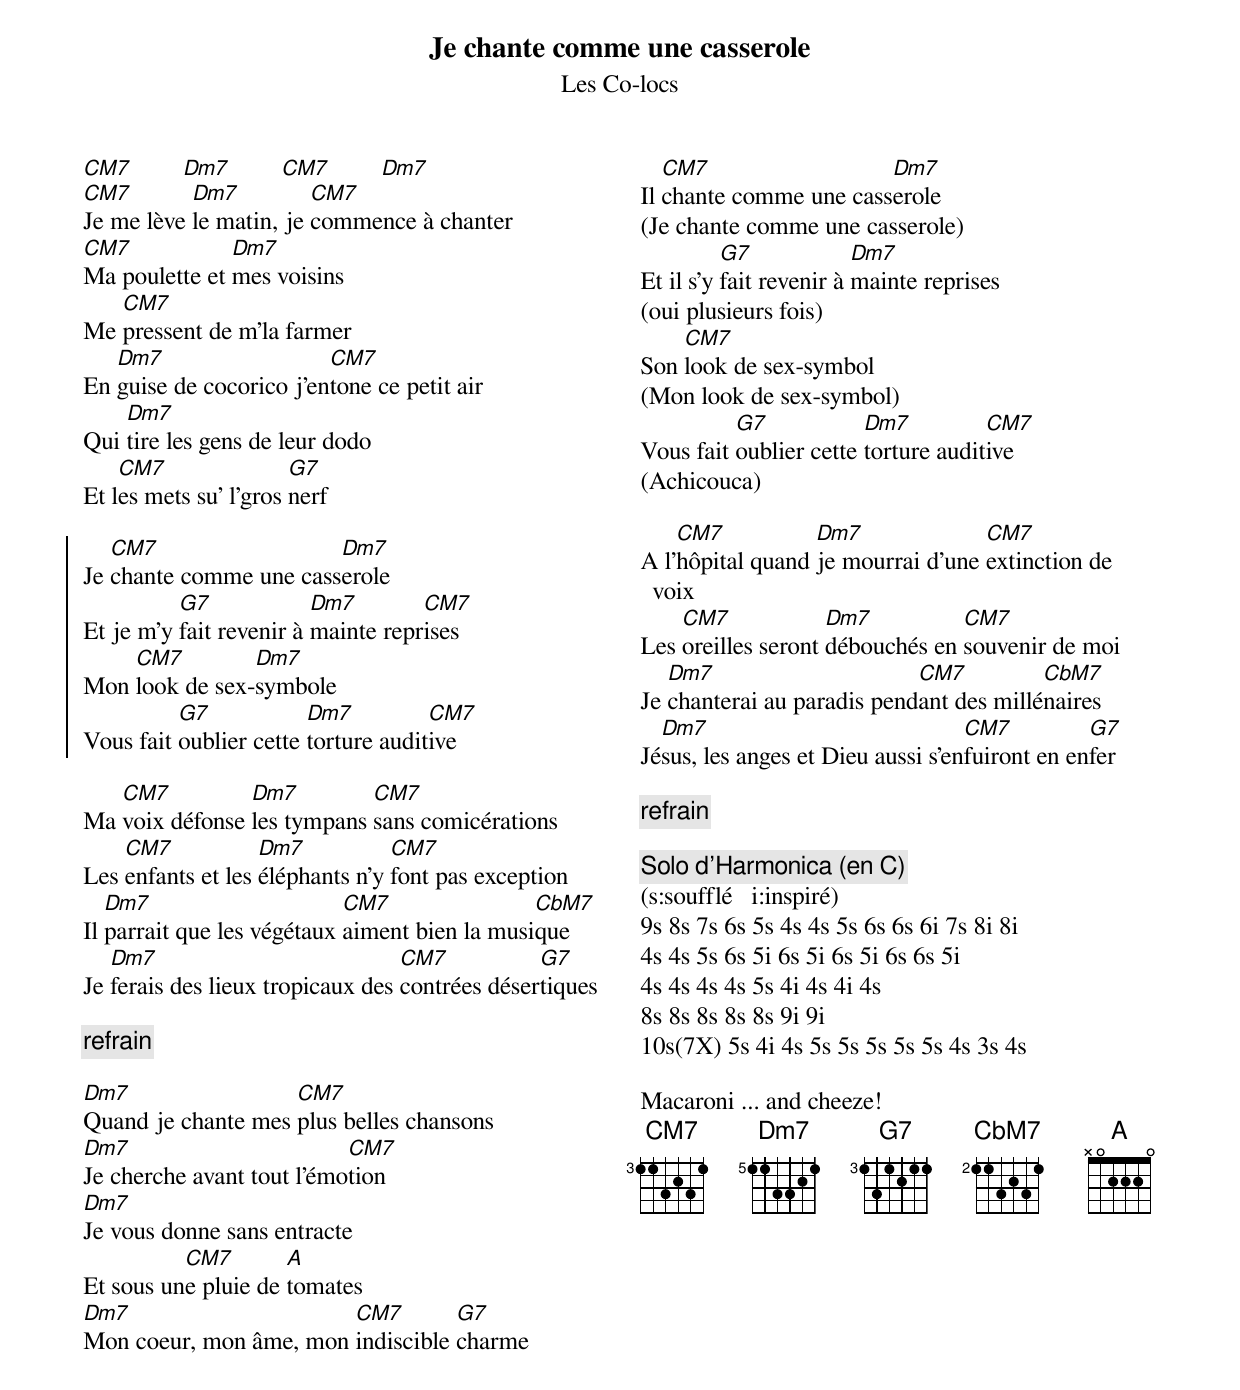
{t:Je chante comme une casserole}
{subtitle:Les Co-locs}
{define: CM7 base-fret 3 frets 1 1 3 2 3 1}
{define: CbM7 base-fret 2 frets 1 1 3 2 3 1}
{define: Dm7 base-fret 5 frets 1 1 3 3 2 1}
{define: G7 base-fret 3 frets 1 3 1 2 1 1}
{columns: 2}
[CM7]        [Dm7]        [CM7]        [Dm7]
[CM7]Je me lève [Dm7]le matin, je [CM7]commence à chanter
[CM7]Ma poulette et [Dm7]mes voisins
Me [CM7]pressent de m'la farmer
En [Dm7]guise de cocorico j'en[CM7]tone ce petit air
Qui [Dm7]tire les gens de leur dodo
Et l[CM7]es mets su' l'gros [G7]nerf

{soc}
Je [CM7]chante comme une cass[Dm7]erole
Et je m'y [G7]fait revenir à [Dm7]mainte repr[CM7]ises
Mon [CM7]look de sex-[Dm7]symbole
Vous fait [G7]oublier cette [Dm7]torture audit[CM7]ive
{eoc}

Ma [CM7]voix défonse [Dm7]les tympans [CM7]sans comicérations
Les [CM7]enfants et les [Dm7]éléphants n'y [CM7]font pas exception
Il [Dm7]parrait que les végétaux [CM7]aiment bien la musi[CbM7]que
Je [Dm7]ferais des lieux tropicaux des [CM7]contrées déser[G7]tiques

{comment: refrain}

[Dm7]Quand je chante mes [CM7]plus belles chansons
[Dm7]Je cherche avant tout l'émo[CM7]tion
[Dm7]Je vous donne sans entracte
Et sous un[CM7]e pluie de [A]tomates
[Dm7]Mon coeur, mon âme, mon [CM7]indiscible [G7]charme
{colb}
Il [CM7]chante comme une cass[Dm7]erole
(Je chante comme une casserole)
Et il s'y [G7]fait revenir à [Dm7]mainte reprises
(oui plusieurs fois)
Son [CM7]look de sex-symbol
(Mon look de sex-symbol)
Vous fait [G7]oublier cette [Dm7]torture audit[CM7]ive
(Achicouca)

A l'[CM7]hôpital quand [Dm7]je mourrai d'une [CM7]extinction de voix
Les [CM7]oreilles seront [Dm7]débouchés en [CM7]souvenir de moi
Je [Dm7]chanterai au paradis pend[CM7]ant des millé[CbM7]naires
Jé[Dm7]sus, les anges et Dieu aussi s'en[CM7]fuiront en en[G7]fer

{comment: refrain}

{c: Solo d'Harmonica (en C)}
(s:soufflé   i:inspiré)
9s 8s 7s 6s 5s 4s 4s 5s 6s 6s 6i 7s 8i 8i
4s 4s 5s 6s 5i 6s 5i 6s 5i 6s 6s 5i
4s 4s 4s 4s 5s 4i 4s 4i 4s
8s 8s 8s 8s 8s 9i 9i
10s(7X) 5s 4i 4s 5s 5s 5s 5s 5s 4s 3s 4s

Macaroni ... and cheeze!
